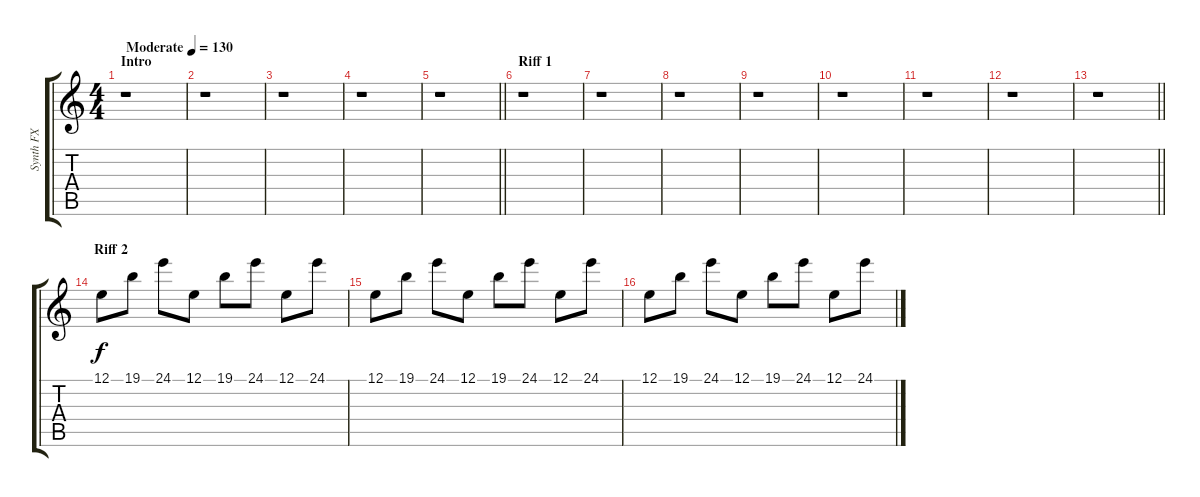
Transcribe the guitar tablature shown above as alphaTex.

\track ("Synth FX" "Synth FX") {instrument pad5bowed}
\staff {score tabs}
\tuning (E4 B3 G3 D3 A2 E2) {hide}
\ts (4 4)
\section ("" "Intro")
\tempo (130 "Moderate")
\clef g2
\ks c
r.1{dy f instrument pad5bowed} |
r.1 |
r.1 |
r.1 |
\barLineRight lightlight
r.1 |
\section ("" "Riff 1")
r.1 |
r.1 |
r.1 |
r.1 |
r.1 |
r.1 |
r.1 |
\barLineRight lightlight
r.1 |
\section ("" "Riff 2")
12.1.8 19.1.8 24.1.8 12.1.8 19.1.8 24.1.8 12.1.8 24.1.8 |
12.1.8 19.1.8 24.1.8 12.1.8 19.1.8 24.1.8 12.1.8 24.1.8 |
12.1.8 19.1.8 24.1.8 12.1.8 19.1.8 24.1.8 12.1.8 24.1.8
